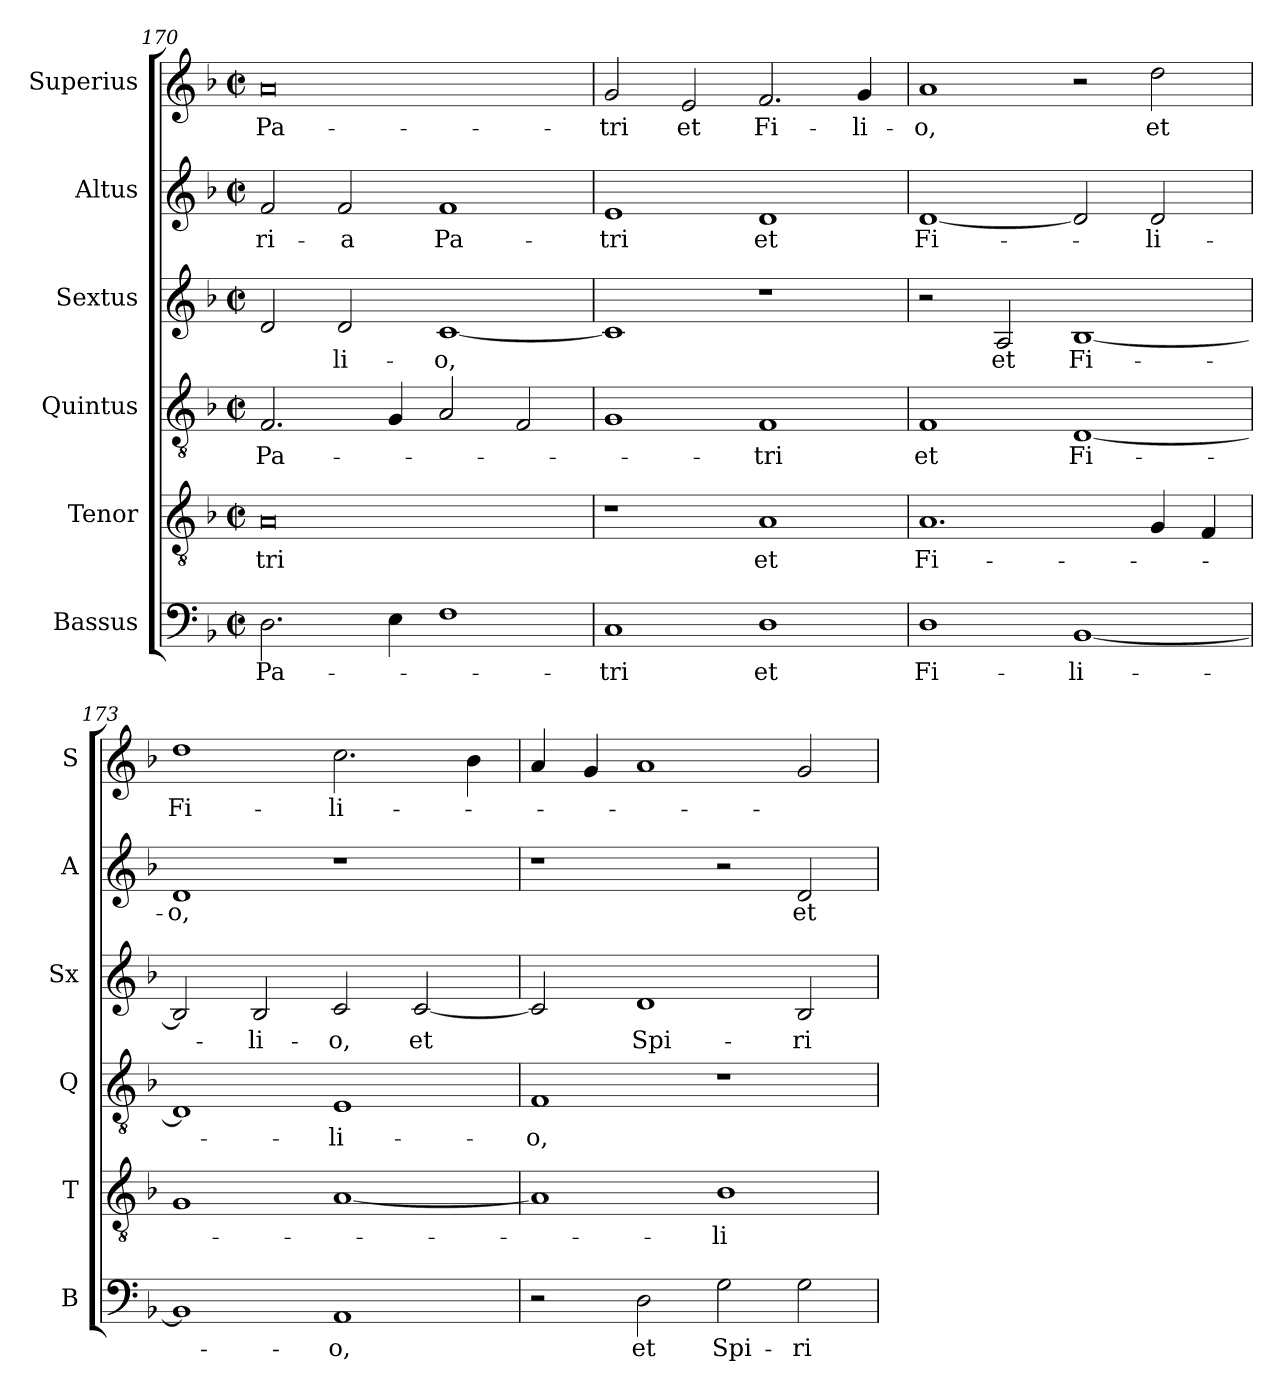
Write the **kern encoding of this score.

**kern	**text	**kern	**text	**kern	**text	**kern	**text	**kern	**text	**kern	**text
*part6	*part6	*part5	*part5	*part4	*part4	*part3	*part3	*part2	*part2	*part1	*part1
*staff6	*staff6	*staff5	*staff5	*staff4	*staff4	*staff3	*staff3	*staff2	*staff2	*staff1	*staff1
*I"Bassus	*	*I"Tenor	*	*I"Quintus	*	*I"Sextus	*	*I"Altus	*	*I"Superius	*
*I'B	*	*I'T	*	*I'Q	*	*I'Sx	*	*I'A	*	*I'S	*
!!LO:PB:g=z
*clefF4	*	*clefGv2	*	*clefGv2	*	*clefG2	*	*clefG2	*	*clefG2	*
*k[b-]	*	*k[b-]	*	*k[b-]	*	*k[b-]	*	*k[b-]	*	*k[b-]	*
*F:	*	*F:	*	*F:	*	*F:	*	*F:	*	*F:	*
*M2/2	*	*M2/2	*	*M2/2	*	*M2/2	*	*M2/2	*	*M2/2	*
*met(c|)	*	*met(c|)	*	*met(c|)	*	*met(c|)	*	*met(c|)	*	*met(c|)	*
=170	=170	=170	=170	=170	=170	=170	=170	=170	=170	=170	=170
!	!LO:LY:b	!	!	!	!	!	!	!	!	!	!
!	!	!	!LO:LY:b	!	!	!	!	!	!	!	!
!	!	!	!	!	!LO:LY:b	!	!	!	!	!	!
!	!	!	!	!	!	!	!	!	!LO:LY:b	!	!
!	!	!	!	!	!	!	!	!	!	!	!LO:LY:b
2.D\	Pa-	0A	-tri	2.F/	Pa-	2d/	.	2f/	-ri-	0a	Pa-
!	!	!	!	!	!	!	!LO:LY:b	!	!	!	!
!	!	!	!	!	!	!	!	!	!LO:LY:b	!	!
.	.	.	.	.	.	2d/	-li-	2f/	-a	.	.
4E\	.	.	.	4G/	.	.	.	.	.	.	.
!	!	!	!	!	!	!	!LO:LY:b	!	!	!	!
!	!	!	!	!	!	!	!	!	!LO:LY:b	!	!
1F	.	.	.	2A/	.	[1c	-o,	1f	Pa-	.	.
.	.	.	.	2F/	.	.	.	.	.	.	.
=171	=171	=171	=171	=171	=171	=171	=171	=171	=171	=171	=171
!	!LO:LY:b	!	!	!	!	!	!	!	!	!	!
!	!	!	!	!	!	!	!	!	!LO:LY:b	!	!
!	!	!	!	!	!	!	!	!	!	!	!LO:LY:b
1C	-tri	1r	.	1G	.	1c]	.	1e	-tri	2g/	-tri
!	!	!	!	!	!	!	!	!	!	!	!LO:LY:b
.	.	.	.	.	.	.	.	.	.	2e/	et
!	!LO:LY:b	!	!	!	!	!	!	!	!	!	!
!	!	!	!LO:LY:b	!	!	!	!	!	!	!	!
!	!	!	!	!	!LO:LY:b	!	!	!	!	!	!
!	!	!	!	!	!	!	!	!	!LO:LY:b	!	!
!	!	!	!	!	!	!	!	!	!	!	!LO:LY:b
1D	et	1A	et	1F	-tri	1r	.	1d	et	2.f/	Fi-
!	!	!	!	!	!	!	!	!	!	!	!LO:LY:b
.	.	.	.	.	.	.	.	.	.	4g/	-li-
=172	=172	=172	=172	=172	=172	=172	=172	=172	=172	=172	=172
!	!LO:LY:b	!	!	!	!	!	!	!	!	!	!
!	!	!	!LO:LY:b	!	!	!	!	!	!	!	!
!	!	!	!	!	!LO:LY:b	!	!	!	!	!	!
!	!	!	!	!	!	!	!	!	!LO:LY:b	!	!
!	!	!	!	!	!	!	!	!	!	!	!LO:LY:b
1D	Fi-	1.A	Fi-	1F	et	2r	.	[1d	Fi-	1a	-o,
!	!	!	!	!	!	!	!LO:LY:b	!	!	!	!
.	.	.	.	.	.	2A/	et	.	.	.	.
!	!LO:LY:b	!	!	!	!	!	!	!	!	!	!
!	!	!	!	!	!LO:LY:b	!	!	!	!	!	!
!	!	!	!	!	!	!	!LO:LY:b	!	!	!	!
[1BB-	-li-	.	.	[1D	Fi-	[1B-	Fi-	2d/]	.	2r	.
!	!	!	!	!	!	!	!	!	!LO:LY:b	!	!
!	!	!	!	!	!	!	!	!	!	!	!LO:LY:b
.	.	4G/	.	.	.	.	.	2d/	-li-	2dd\	et
.	.	4F/	.	.	.	.	.	.	.	.	.
=173	=173	=173	=173	=173	=173	=173	=173	=173	=173	=173	=173
!	!	!	!	!	!	!	!	!	!LO:LY:b	!	!
!	!	!	!	!	!	!	!	!	!	!	!LO:LY:b
1BB-]	.	1G	.	1D]	.	2B-/]	.	1d	-o,	1dd	Fi-
!	!	!	!	!	!	!	!LO:LY:b	!	!	!	!
.	.	.	.	.	.	2B-/	-li-	.	.	.	.
!	!LO:LY:b	!	!	!	!	!	!	!	!	!	!
!	!	!	!	!	!LO:LY:b	!	!	!	!	!	!
!	!	!	!	!	!	!	!LO:LY:b	!	!	!	!
!	!	!	!	!	!	!	!	!	!	!	!LO:LY:b
1AA	-o,	[1A	.	1E	-li-	2c/	-o,	1r	.	2.cc\	-li-
!	!	!	!	!	!	!	!LO:LY:b	!	!	!	!
.	.	.	.	.	.	[2c/	et	.	.	.	.
.	.	.	.	.	.	.	.	.	.	4b-\	.
=174	=174	=174	=174	=174	=174	=174	=174	=174	=174	=174	=174
!	!	!	!	!	!LO:LY:b	!	!	!	!	!	!
2r	.	1A]	.	1F	-o,	2c/]	.	1r	.	4a/	.
.	.	.	.	.	.	.	.	.	.	4g/	.
!	!LO:LY:b	!	!	!	!	!	!	!	!	!	!
!	!	!	!	!	!	!	!LO:LY:b	!	!	!	!
2D\	et	.	.	.	.	1d	Spi-	.	.	1a	.
!	!LO:LY:b	!	!	!	!	!	!	!	!	!	!
!	!	!	!LO:LY:b	!	!	!	!	!	!	!	!
2G\	Spi-	1B-	-li-	1r	.	.	.	2r	.	.	.
!	!LO:LY:b	!	!	!	!	!	!	!	!	!	!
!	!	!	!	!	!	!	!LO:LY:b	!	!	!	!
!	!	!	!	!	!	!	!	!	!LO:LY:b	!	!
2G\	-ri-	.	.	.	.	2B-/	-ri-	2d/	et	2g/	.
=	=	=	=	=	=	=	=	=	=	=	=
*-	*-	*-	*-	*-	*-	*-	*-	*-	*-	*-	*-
